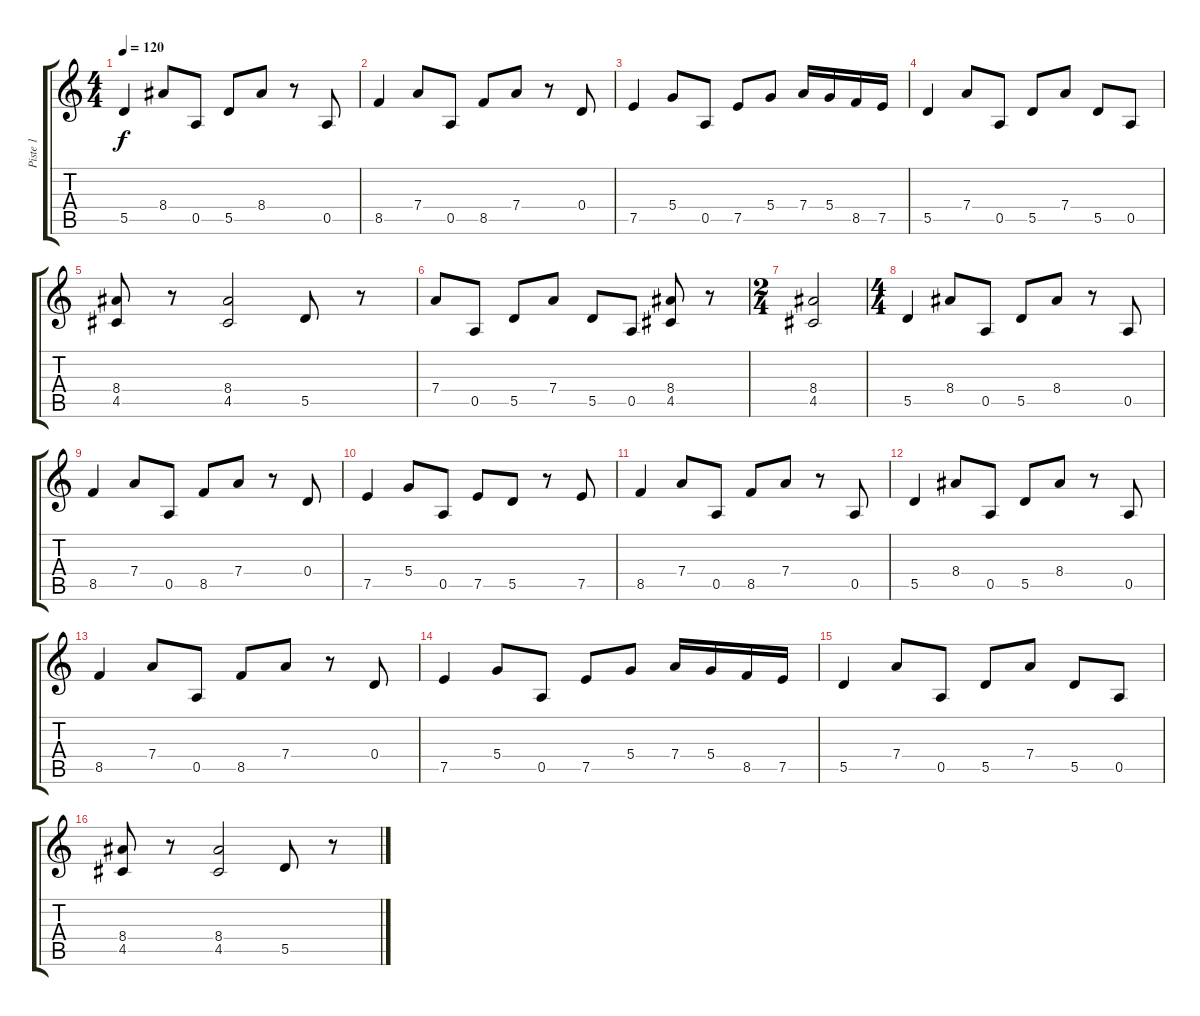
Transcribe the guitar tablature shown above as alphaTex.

\track ("Piste 1" "Piste 1") {instrument acousticguitarnylon}
\staff {score tabs}
\tuning (E4 B3 G3 D3 A2 E2) {hide}
\ts (4 4)
\tempo 120
\clef g2
\ks c
5.5.4{dy f} 8.4.8 0.5.8 5.5.8 8.4.8 r.8 0.5.8 |
8.5.4 7.4.8 0.5.8 8.5.8 7.4.8 r.8 0.4.8 |
7.5.4 5.4.8 0.5.8 7.5.8 5.4.8 7.4.16 5.4.16 8.5.16 7.5.16 |
5.5.4 7.4.8 0.5.8 5.5.8 7.4.8 5.5.8 0.5.8 |
(8.4 4.5).8 r.8 (8.4 4.5).2 5.5.8 r.8 |
7.4.8 0.5.8 5.5.8 7.4.8 5.5.8 0.5.8 (8.4 4.5).8 r.8 |
\ts (2 4)
(8.4 4.5).2 |
\ts (4 4)
5.5.4 8.4.8 0.5.8 5.5.8 8.4.8 r.8 0.5.8 |
8.5.4 7.4.8 0.5.8 8.5.8 7.4.8 r.8 0.4.8 |
7.5.4 5.4.8 0.5.8 7.5.8 5.5.8 r.8 7.5.8 |
8.5.4 7.4.8 0.5.8 8.5.8 7.4.8 r.8 0.5.8 |
5.5.4 8.4.8 0.5.8 5.5.8 8.4.8 r.8 0.5.8 |
8.5.4 7.4.8 0.5.8 8.5.8 7.4.8 r.8 0.4.8 |
7.5.4 5.4.8 0.5.8 7.5.8 5.4.8 7.4.16 5.4.16 8.5.16 7.5.16 |
5.5.4 7.4.8 0.5.8 5.5.8 7.4.8 5.5.8 0.5.8 |
(8.4 4.5).8 r.8 (8.4 4.5).2 5.5.8 r.8
